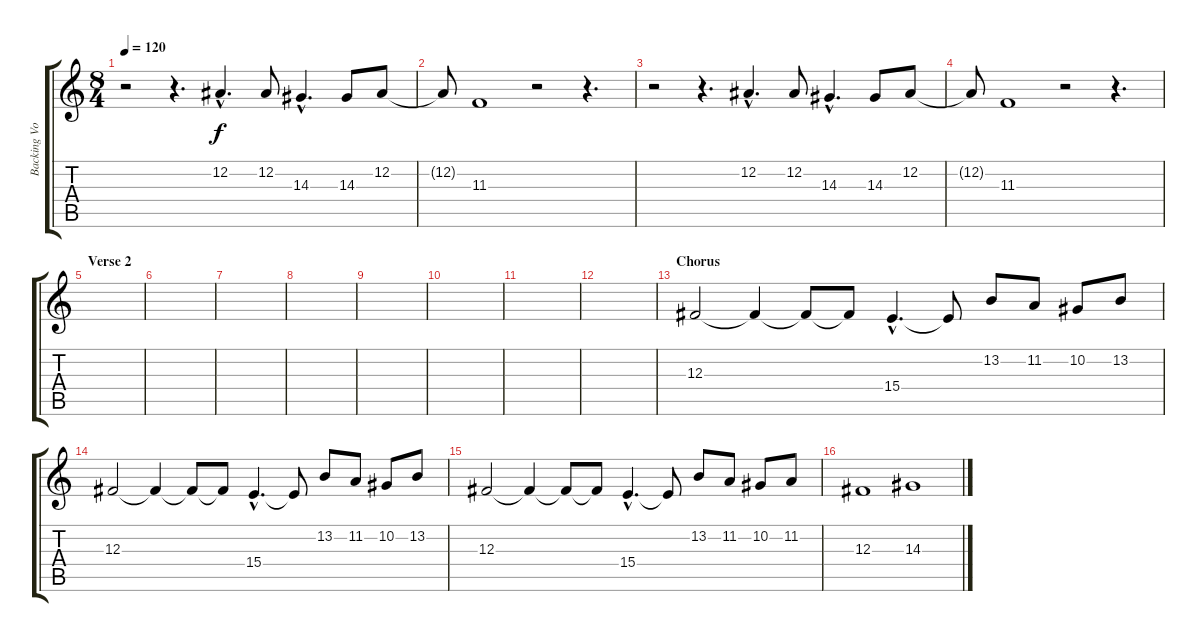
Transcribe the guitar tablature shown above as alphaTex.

\track ("Backing Vocals" "Backing Vo") {instrument pad4choir}
\staff {score tabs}
\tuning (Eb4 Bb3 Gb3 Db3 Ab2 Eb2) {hide}
\ts (8 4)
\tempo 120
\clef g2
\ks c
r.2{dy f} r.4{d} 12.2{hac}.4{d} 12.2.8 14.3{hac}.4{d} 14.3.8 12.2.8 |
12.2{t}.8 11.3.1 r.2 r.4{d} |
r.2 r.4{d} 12.2{hac}.4{d} 12.2.8 14.3{hac}.4{d} 14.3.8 12.2.8 |
12.2{t}.8 11.3.1 r.2 r.4{d} |
\section ("" "Verse 2")
|
|
|
|
|
|
|
|
\section ("" "Chorus")
12.3.2 12.3{t}.4 12.3{t}.8 12.3{t}.8 15.4{hac}.4{d} 15.4{t}.8 13.2.8 11.2.8 10.2.8 13.2.8 |
12.3.2 12.3{t}.4 12.3{t}.8 12.3{t}.8 15.4{hac}.4{d} 15.4{t}.8 13.2.8 11.2.8 10.2.8 13.2.8 |
12.3.2 12.3{t}.4 12.3{t}.8 12.3{t}.8 15.4{hac}.4{d} 15.4{t}.8 13.2.8 11.2.8 10.2.8 11.2.8 |
12.3.1 14.3.1
